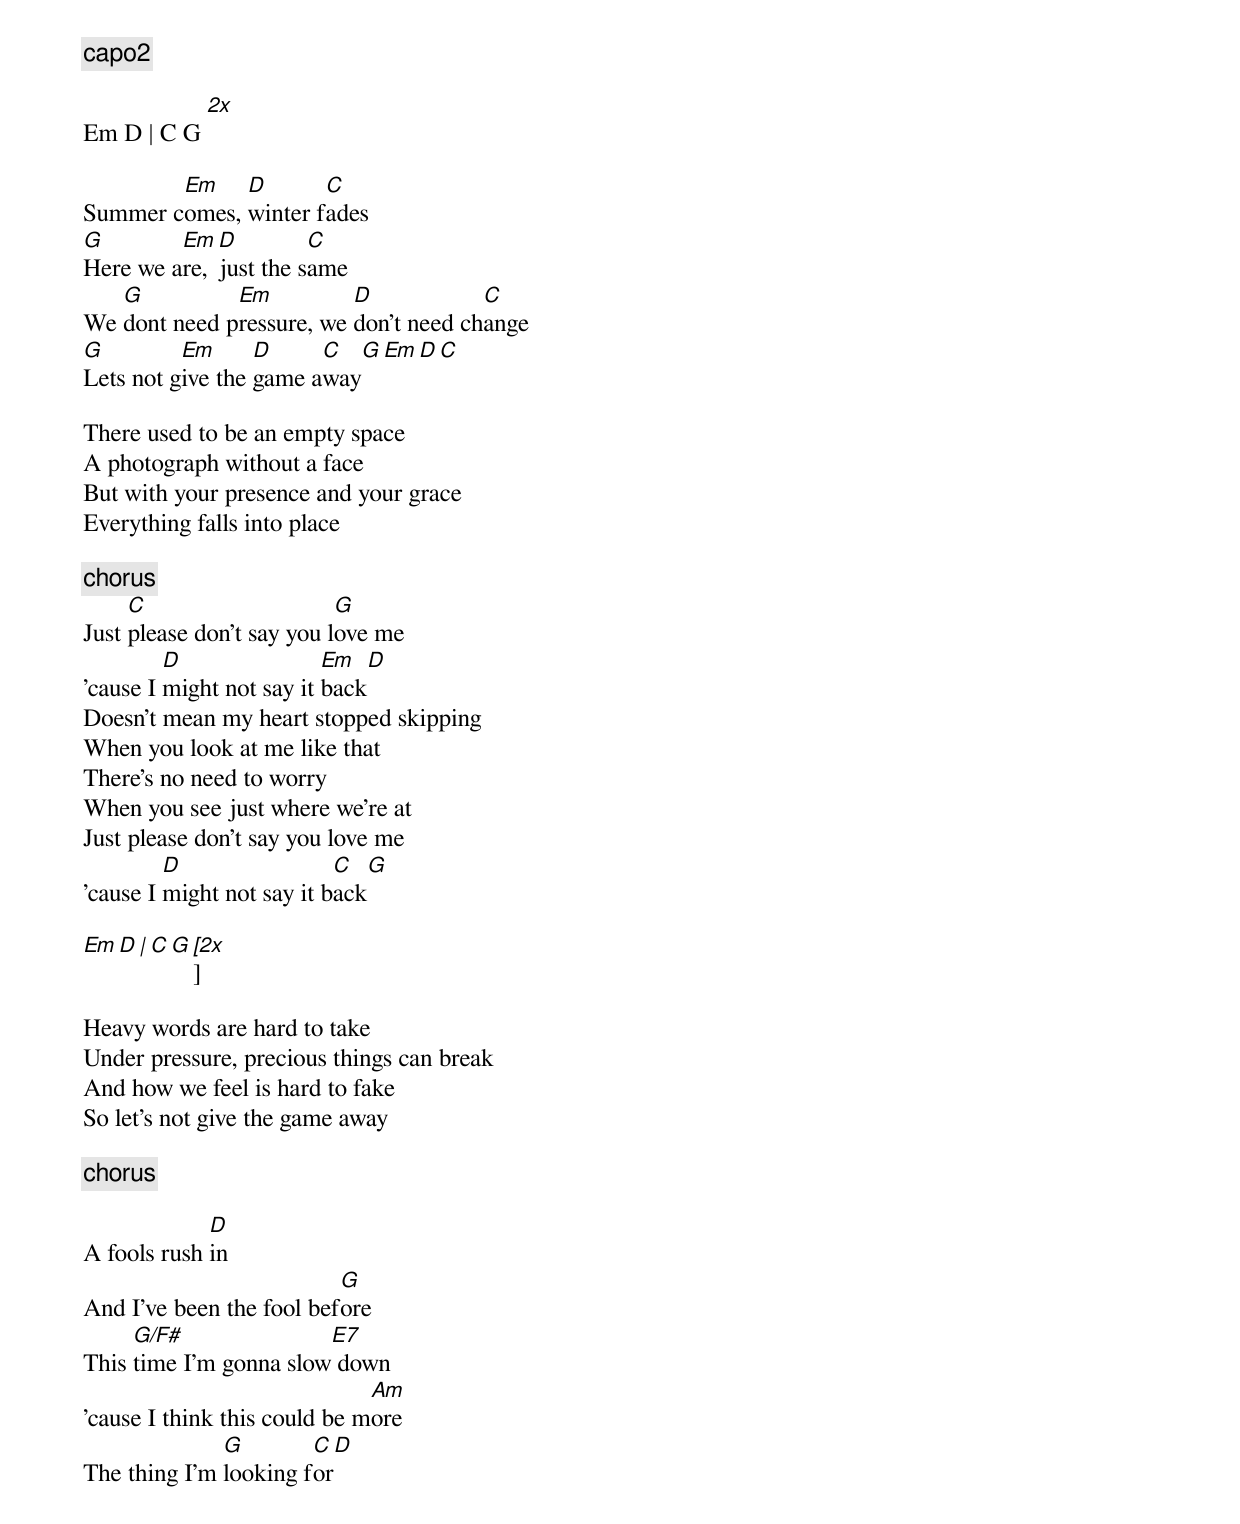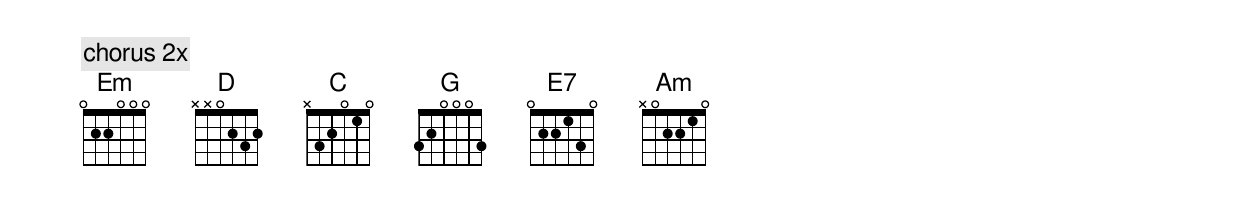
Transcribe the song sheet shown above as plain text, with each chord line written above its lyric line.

[capo2]

Em D | C G [2x]

        Em    D       C
Summer comes, winter fades
G        Em  D         C
Here we are, just the same
   G          Em          D            C
We dont need pressure, we don’t need change
G         Em      D     C  G Em D C
Lets not give the game away

There used to be an empty space
A photograph without a face
But with your presence and your grace
Everything falls into place

[chorus]
     C                     G
Just please don't say you love me
         D                Em  D
'cause I might not say it back
Doesn't mean my heart stopped skipping
When you look at me like that
There's no need to worry
When you see just where we're at
Just please don't say you love me
         D                 C  G
'cause I might not say it back

Em D | C G [2x]

Heavy words are hard to take
Under pressure, precious things can break
And how we feel is hard to fake
So let's not give the game away

[chorus]

             D
A fools rush in
                          G
And I've been the fool before
     G/F#               E7
This time I'm gonna slow down
                              Am
'cause I think this could be more
              G        C D
The thing I'm looking for

[chorus] [2x]
